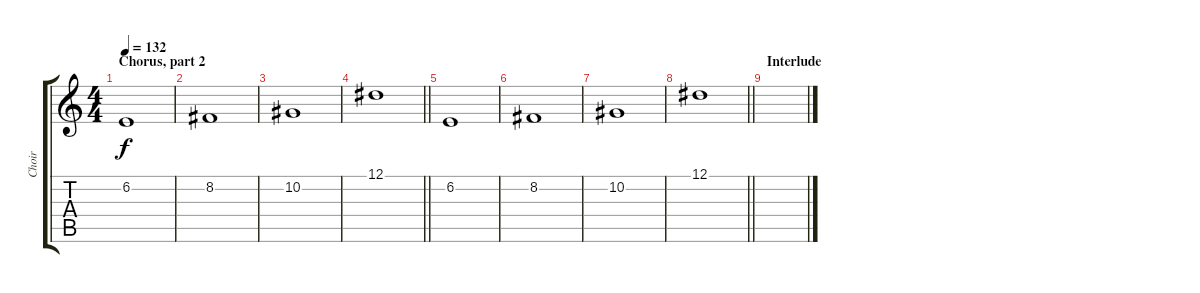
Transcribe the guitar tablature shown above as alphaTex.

\track ("Choir" "Choir") {instrument choiraahs}
\staff {score tabs}
\tuning (Eb4 Bb3 Gb3 Db3 Ab2 Db2) {hide}
\ts (4 4)
\section ("" "Chorus, part 2")
\tempo 132
\clef g2
\ks c
6.2.1{dy f} |
8.2.1 |
10.2.1 |
\barLineRight lightlight
12.1.1 |
6.2.1 |
8.2.1 |
10.2.1 |
\barLineRight lightlight
12.1.1 |
\section ("" "Interlude")
